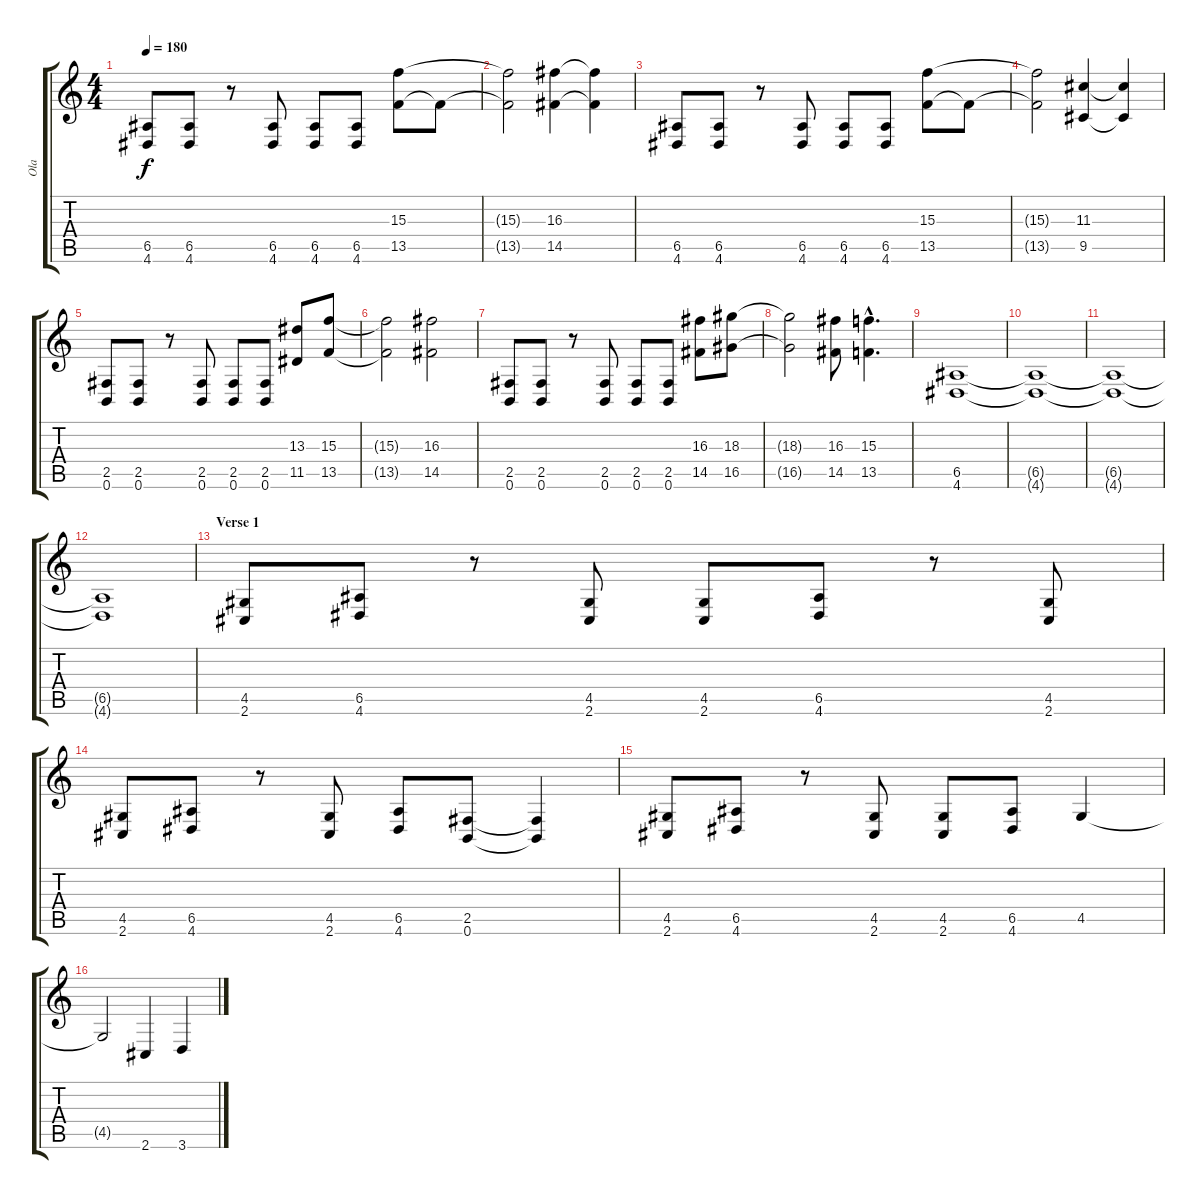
\track ("Ola" "Ola") {instrument distortionguitar}
\staff {score tabs}
\tuning (B3 Gb3 D3 A2 E2 B1) {hide}
\ts (4 4)
\tempo 180
\clef g2
\ks c
(6.5 4.6).8{dy f} (6.5 4.6).8 r.8 (6.5 4.6).8 (6.5 4.6).8 (6.5 4.6).8 (15.3 13.5).8 13.5{t}.8 |
(15.3{t} 13.5{t}).2 (16.3 14.5).4 (16.3{t} 14.5{t}).4 |
(6.5 4.6).8 (6.5 4.6).8 r.8 (6.5 4.6).8 (6.5 4.6).8 (6.5 4.6).8 (15.3 13.5).8 13.5{t}.8 |
(15.3{t} 13.5{t}).2 (11.3 9.5).4 (11.3{t} 9.5{t}).4 |
(2.5 0.6).8 (2.5 0.6).8 r.8 (2.5 0.6).8 (2.5 0.6).8 (2.5 0.6).8 (13.3 11.5).8 (15.3 13.5).8 |
(15.3{t} 13.5{t}).2 (16.3 14.5).2 |
(2.5 0.6).8 (2.5 0.6).8 r.8 (2.5 0.6).8 (2.5 0.6).8 (2.5 0.6).8 (16.3 14.5).8 (18.3 16.5).8 |
(18.3{t} 16.5{t}).2 (16.3 14.5).8 (15.3{hac} 13.5{hac}).4{d} |
(6.5 4.6).1 |
(6.5{t} 4.6{t}).1 |
(6.5{t} 4.6{t}).1 |
(6.5{t} 4.6{t}).1 |
\section ("" "Verse 1")
(4.5 2.6).8 (6.5 4.6).8 r.8 (4.5 2.6).8 (4.5 2.6).8 (6.5 4.6).8 r.8 (4.5 2.6).8 |
(4.5 2.6).8 (6.5 4.6).8 r.8 (4.5 2.6).8 (6.5 4.6).8 (2.5 0.6).8 (2.5{t} 0.6{t}).4 |
(4.5 2.6).8 (6.5 4.6).8 r.8 (4.5 2.6).8 (4.5 2.6).8 (6.5 4.6).8 4.5.4 |
4.5{t}.2 2.6.4 3.6.4
